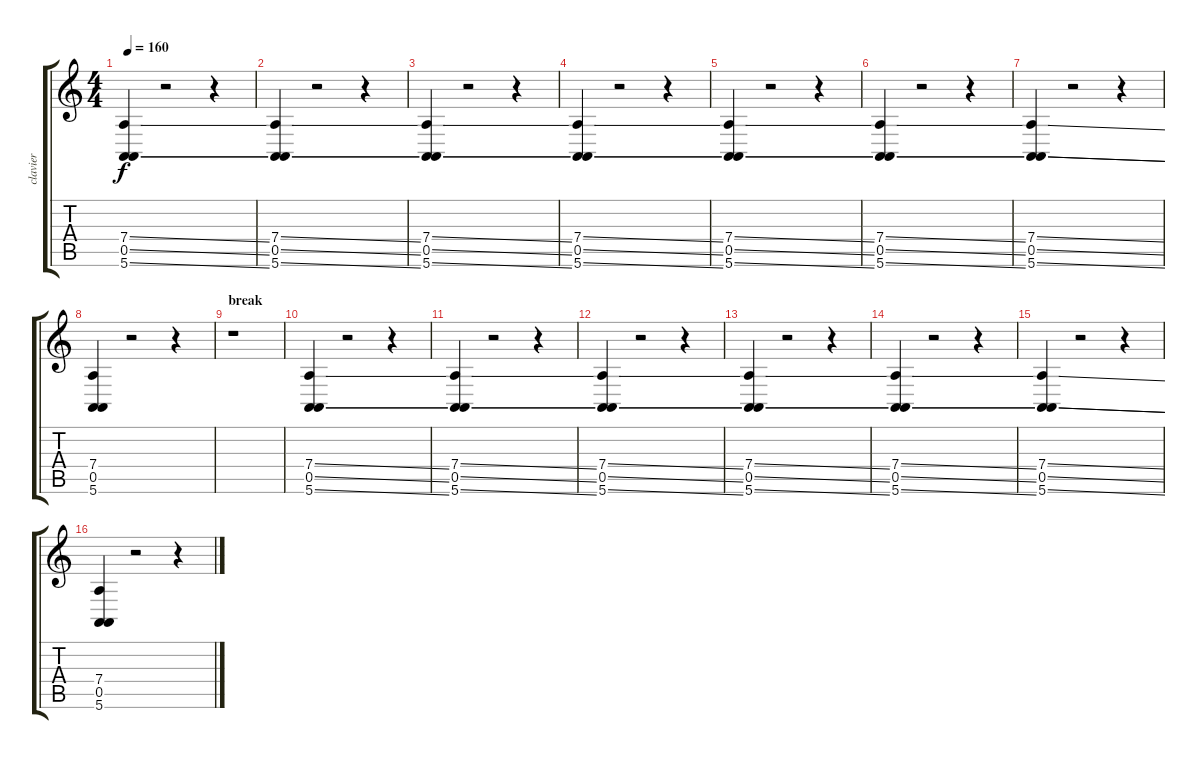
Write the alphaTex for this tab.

\track ("clavier" "clavier") {instrument lead1square}
\staff {score tabs}
\tuning (E4 B3 G3 D3 A2 E2) {hide}
\ts (4 4)
\tempo 160
\clef g2
\ks c
(7.4{ss} 0.5{ss} 5.6{ss}).4{dy f} r.2 r.4 |
(7.4{ss} 0.5{ss} 5.6{ss}).4 r.2 r.4 |
(7.4{ss} 0.5{ss} 5.6{ss}).4 r.2 r.4 |
(7.4{ss} 0.5{ss} 5.6{ss}).4 r.2 r.4 |
(7.4{ss} 0.5{ss} 5.6{ss}).4 r.2 r.4 |
(7.4{ss} 0.5{ss} 5.6{ss}).4 r.2 r.4 |
(7.4{ss} 0.5{ss} 5.6{ss}).4 r.2 r.4 |
(7.4 0.5 5.6).4 r.2 r.4 |
\section ("" "break")
r.1 |
(7.4{ss} 0.5{ss} 5.6{ss}).4 r.2 r.4 |
(7.4{ss} 0.5{ss} 5.6{ss}).4 r.2 r.4 |
(7.4{ss} 0.5{ss} 5.6{ss}).4 r.2 r.4 |
(7.4{ss} 0.5{ss} 5.6{ss}).4 r.2 r.4 |
(7.4{ss} 0.5{ss} 5.6{ss}).4 r.2 r.4 |
(7.4{ss} 0.5{ss} 5.6{ss}).4 r.2 r.4 |
(7.4{ss} 0.5{ss} 5.6{ss}).4 r.2 r.4
